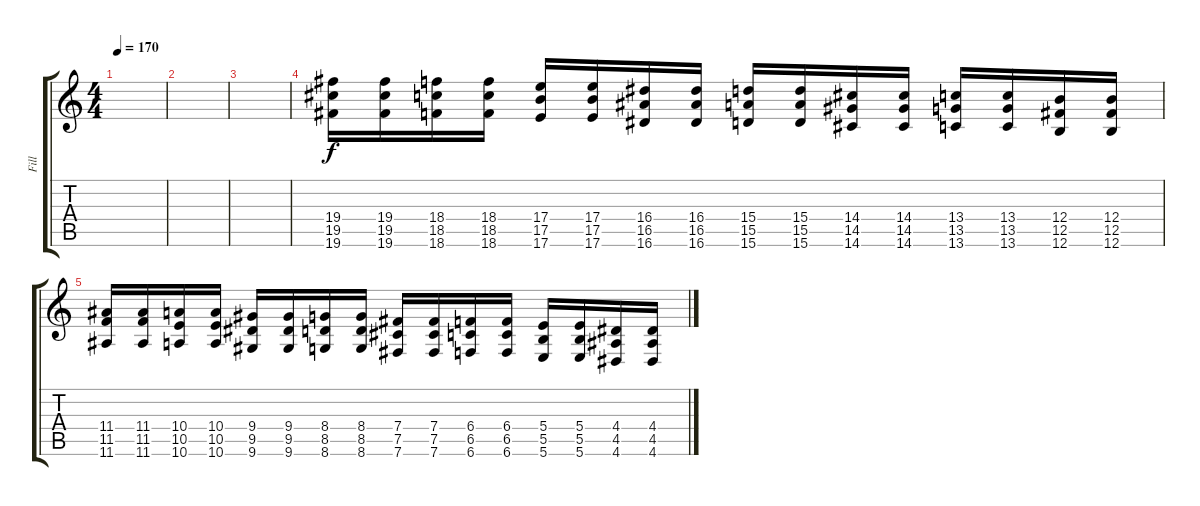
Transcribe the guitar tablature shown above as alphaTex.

\track ("Fill" "Fill") {instrument electricguitarclean}
\staff {score tabs}
\tuning (Db4 Ab3 E3 B2 Gb2 B1) {hide}
\ts (4 4)
\tempo 170
\clef g2
\ks c
|
|
|
(19.4 19.5 19.6).16{instrument guitarfretnoise} (19.4 19.5 19.6).16 (18.4 18.5 18.6).16 (18.4 18.5 18.6).16 (17.4 17.5 17.6).16 (17.4 17.5 17.6).16 (16.4 16.5 16.6).16 (16.4 16.5 16.6).16 (15.4 15.5 15.6).16 (15.4 15.5 15.6).16 (14.4 14.5 14.6).16 (14.4 14.5 14.6).16 (13.4 13.5 13.6).16 (13.4 13.5 13.6).16 (12.4 12.5 12.6).16 (12.4 12.5 12.6).16 |
(11.4 11.5 11.6).16 (11.4 11.5 11.6).16 (10.4 10.5 10.6).16 (10.4 10.5 10.6).16 (9.4 9.5 9.6).16 (9.4 9.5 9.6).16 (8.4 8.5 8.6).16 (8.4 8.5 8.6).16 (7.4 7.5 7.6).16 (7.4 7.5 7.6).16 (6.4 6.5 6.6).16 (6.4 6.5 6.6).16 (5.4 5.5 5.6).16 (5.4 5.5 5.6).16 (4.4 4.5 4.6).16 (4.4 4.5 4.6).16
